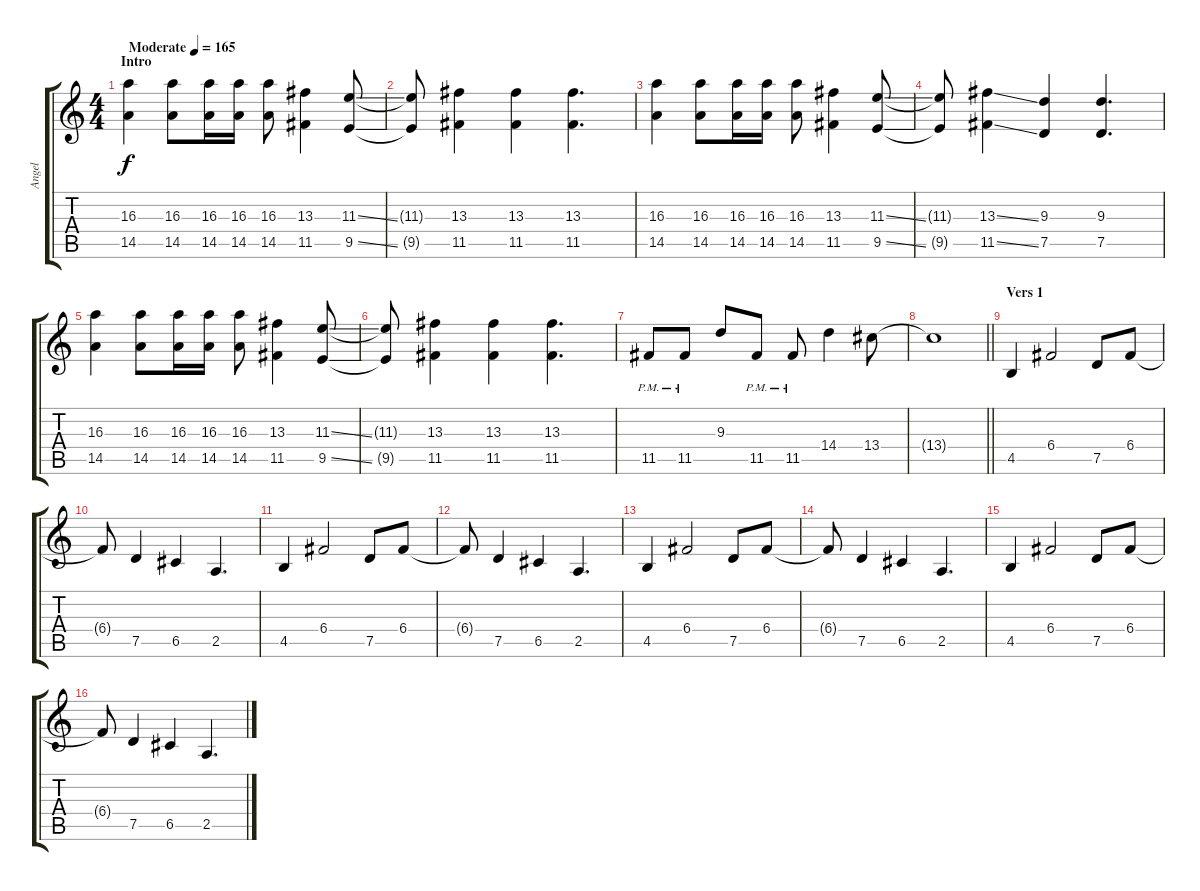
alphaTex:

\track ("Angel" "Angel") {instrument distortionguitar}
\staff {score tabs}
\tuning (D4 A3 F3 C3 G2 D2) {hide}
\ts (4 4)
\section ("" "Intro")
\tempo (165 "Moderate")
\clef g2
\ks c
(16.3 14.5).4{dy f instrument distortionguitar} (16.3 14.5).8 (16.3 14.5).16 (16.3 14.5).16 (16.3 14.5).8 (13.3 11.5).4 (11.3{ss} 9.5{ss}).8 |
(11.3{t} 9.5{t}).8 (13.3 11.5).4 (13.3 11.5).4 (13.3 11.5).4{d} |
(16.3 14.5).4 (16.3 14.5).8 (16.3 14.5).16 (16.3 14.5).16 (16.3 14.5).8 (13.3 11.5).4 (11.3{ss} 9.5{ss}).8 |
(11.3{t} 9.5{t}).8 (13.3{ss} 11.5{ss}).4 (9.3 7.5).4 (9.3 7.5).4{d} |
(16.3 14.5).4 (16.3 14.5).8 (16.3 14.5).16 (16.3 14.5).16 (16.3 14.5).8 (13.3 11.5).4 (11.3{ss} 9.5{ss}).8 |
(11.3{t} 9.5{t}).8 (13.3 11.5).4 (13.3 11.5).4 (13.3 11.5).4{d} |
11.5{pm}.8 11.5{pm}.8 9.3.8 11.5{pm}.8 11.5{pm}.8 14.4.4 13.4.8 |
\barLineRight lightlight
13.4{t}.1 |
\section ("" "Vers 1")
4.5.4 6.4.2 7.5.8 6.4.8 |
6.4{t}.8 7.5.4 6.5.4 2.5.4{d} |
4.5.4 6.4.2 7.5.8 6.4.8 |
6.4{t}.8 7.5.4 6.5.4 2.5.4{d} |
4.5.4 6.4.2 7.5.8 6.4.8 |
6.4{t}.8 7.5.4 6.5.4 2.5.4{d} |
4.5.4 6.4.2 7.5.8 6.4.8 |
6.4{t}.8 7.5.4 6.5.4 2.5.4{d}
